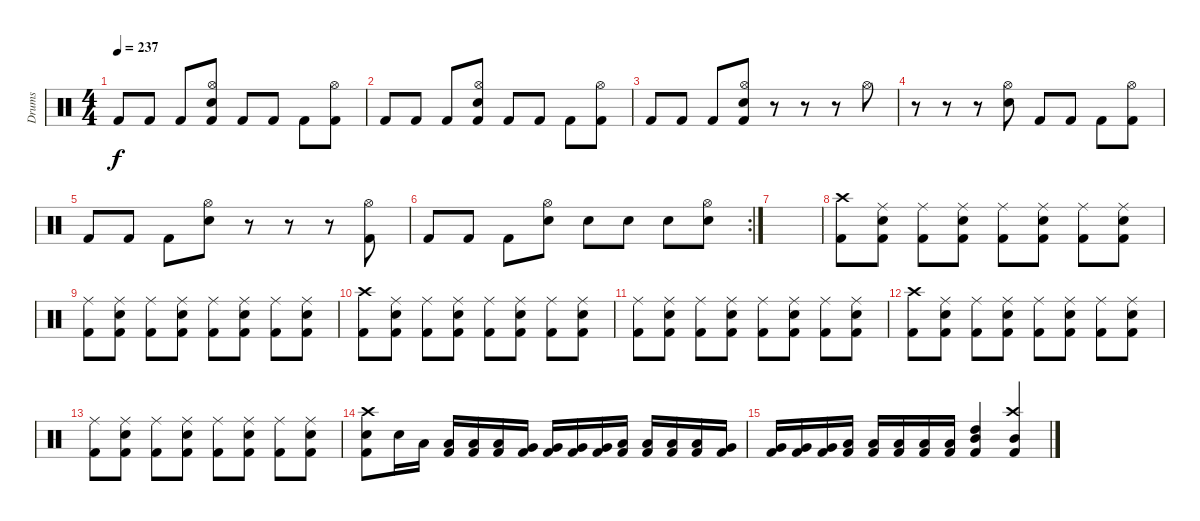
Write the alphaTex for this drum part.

\track ("Drums" "Drums") {instrument percussion}
\staff {score}
\articulation defaults
\ts (4 4)
\tempo 237
\clef neutral
\ks c "Kick (hit) 2".8{dy f} "Kick (hit) 2".8 "Kick (hit) 2".8
("Hi-Hat (open)" "Snare (hit) 2" "Kick (hit) 2").8 "Kick (hit) 2".8 "Kick (hit) 2".8 "Kick (hit) 2".8 ("Hi-Hat (open)" "Kick (hit) 2").8 |
"Kick (hit) 2".8 "Kick (hit) 2".8 "Kick (hit) 2".8 ("Hi-Hat (open)" "Snare (hit) 2" "Kick (hit) 2").8 "Kick (hit) 2".8 "Kick (hit) 2".8 "Kick (hit) 2".8 ("Hi-Hat (open)" "Kick (hit) 2").8 |
"Kick (hit) 2".8 "Kick (hit) 2".8 "Kick (hit) 2".8 ("Hi-Hat (open)" "Snare (hit) 2" "Kick (hit) 2").8 r.8 r.8 r.8 "Hi-Hat (open)".8 |
r.8 r.8 r.8 ("Hi-Hat (open)" "Snare (hit) 2").8 "Kick (hit) 2".8 "Kick (hit) 2".8 "Kick (hit) 2".8 ("Hi-Hat (open)" "Kick (hit) 2").8 |
"Kick (hit) 2".8 "Kick (hit) 2".8 "Kick (hit) 2".8 ("Hi-Hat (open)" "Snare (hit) 2").8 r.8 r.8 r.8 ("Hi-Hat (open)" "Kick (hit) 2").8 |
\rc 2 "Kick (hit) 2".8 "Kick (hit) 2".8 "Kick (hit) 2".8
("Hi-Hat (open)" "Snare (hit) 2").8 "Snare (hit) 2".8 "Snare (hit) 2".8 "Snare (hit) 2".8 ("Hi-Hat (open)" "Snare (hit) 2").8 |
|
("Crash high (hit)" "Kick (hit) 2").8 ("Ride (middle)" "Snare (hit) 2" "Kick (hit) 2").8 ("Ride (middle)" "Kick (hit) 2").8 ("Ride (middle)" "Snare (hit) 2" "Kick (hit) 2").8 ("Ride (middle)" "Kick (hit) 2").8 ("Ride (middle)" "Snare (hit) 2" "Kick (hit) 2").8 ("Ride (middle)" "Kick (hit) 2").8 ("Ride (middle)" "Snare (hit) 2" "Kick (hit) 2").8 |
("Ride (middle)" "Kick (hit) 2").8 ("Ride (middle)" "Snare (hit) 2" "Kick (hit) 2").8 ("Ride (middle)" "Kick (hit) 2").8 ("Ride (middle)" "Snare (hit) 2" "Kick (hit) 2").8 ("Ride (middle)" "Kick (hit) 2").8 ("Ride (middle)" "Snare (hit) 2" "Kick (hit) 2").8 ("Ride (middle)" "Kick (hit) 2").8 ("Ride (middle)" "Snare (hit) 2" "Kick (hit) 2").8 |
("Crash high (hit)" "Kick (hit) 2").8 ("Ride (middle)" "Snare (hit) 2" "Kick (hit) 2").8 ("Ride (middle)" "Kick (hit) 2").8 ("Ride (middle)" "Snare (hit) 2" "Kick (hit) 2").8 ("Ride (middle)" "Kick (hit) 2").8 ("Ride (middle)" "Snare (hit) 2" "Kick (hit) 2").8 ("Ride (middle)" "Kick (hit) 2").8 ("Ride (middle)" "Snare (hit) 2" "Kick (hit) 2").8 |
("Ride (middle)" "Kick (hit) 2").8 ("Ride (middle)" "Snare (hit) 2" "Kick (hit) 2").8 ("Ride (middle)" "Kick (hit) 2").8 ("Ride (middle)" "Snare (hit) 2" "Kick (hit) 2").8 ("Ride (middle)" "Kick (hit) 2").8 ("Ride (middle)" "Snare (hit) 2" "Kick (hit) 2").8 ("Ride (middle)" "Kick (hit) 2").8 ("Ride (middle)" "Snare (hit) 2" "Kick (hit) 2").8 |
("Crash high (hit)" "Kick (hit) 2").8 ("Ride (middle)" "Snare (hit) 2" "Kick (hit) 2").8 ("Ride (middle)" "Kick (hit) 2").8 ("Ride (middle)" "Snare (hit) 2" "Kick (hit) 2").8 ("Ride (middle)" "Kick (hit) 2").8 ("Ride (middle)" "Snare (hit) 2" "Kick (hit) 2").8 ("Ride (middle)" "Kick (hit) 2").8 ("Ride (middle)" "Snare (hit) 2" "Kick (hit) 2").8 |
("Ride (middle)" "Kick (hit) 2").8 ("Ride (middle)" "Snare (hit) 2" "Kick (hit) 2").8 ("Ride (middle)" "Kick (hit) 2").8 ("Ride (middle)" "Snare (hit) 2" "Kick (hit) 2").8 ("Ride (middle)" "Kick (hit) 2").8 ("Ride (middle)" "Snare (hit) 2" "Kick (hit) 2").8 ("Ride (middle)" "Kick (hit) 2").8 ("Ride (middle)" "Snare (hit) 2" "Kick (hit) 2").8 |
("Crash high (hit)" "Snare (hit) 2" "Kick (hit) 2").8 "Snare (hit) 2".16 "Low Floor Tom (hit)".16 ("Low Floor Tom (hit)" "Kick (hit) 2").16 ("Low Floor Tom (hit)" "Kick (hit) 2").16 ("Low Floor Tom (hit)" "Kick (hit) 2").16 ("Very Low Tom (hit)" "Kick (hit) 2").16 ("Very Low Tom (hit)" "Kick (hit) 2").16 ("Very Low Tom (hit)" "Kick (hit) 2").16 ("Very Low Tom (hit)" "Kick (hit) 2").16 ("Low Floor Tom (hit)" "Kick (hit) 2").16 ("Low Floor Tom (hit)" "Kick (hit) 2").16 ("Low Floor Tom (hit)" "Kick (hit) 2").16 ("Low Floor Tom (hit)" "Kick (hit) 2").16 ("Very Low Tom (hit)" "Kick (hit) 2").16 |
("Very Low Tom (hit)" "Kick (hit) 2").16 ("Very Low Tom (hit)" "Kick (hit) 2").16 ("Very Low Tom (hit)" "Kick (hit) 2").16 ("Low Tom (hit)" "Kick (hit) 2").16 ("Low Tom (hit)" "Kick (hit) 2").16 ("Low Tom (hit)" "Kick (hit) 2").16 ("Low Tom (hit)" "Kick (hit) 2").16 ("Low Tom (hit)" "Kick (hit) 2").16 ("High Tom (hit)" "Mid Tom (hit)" "Kick (hit) 2").4 ("Crash high (hit)" "Mid Tom (hit)" "Kick (hit) 2").4
